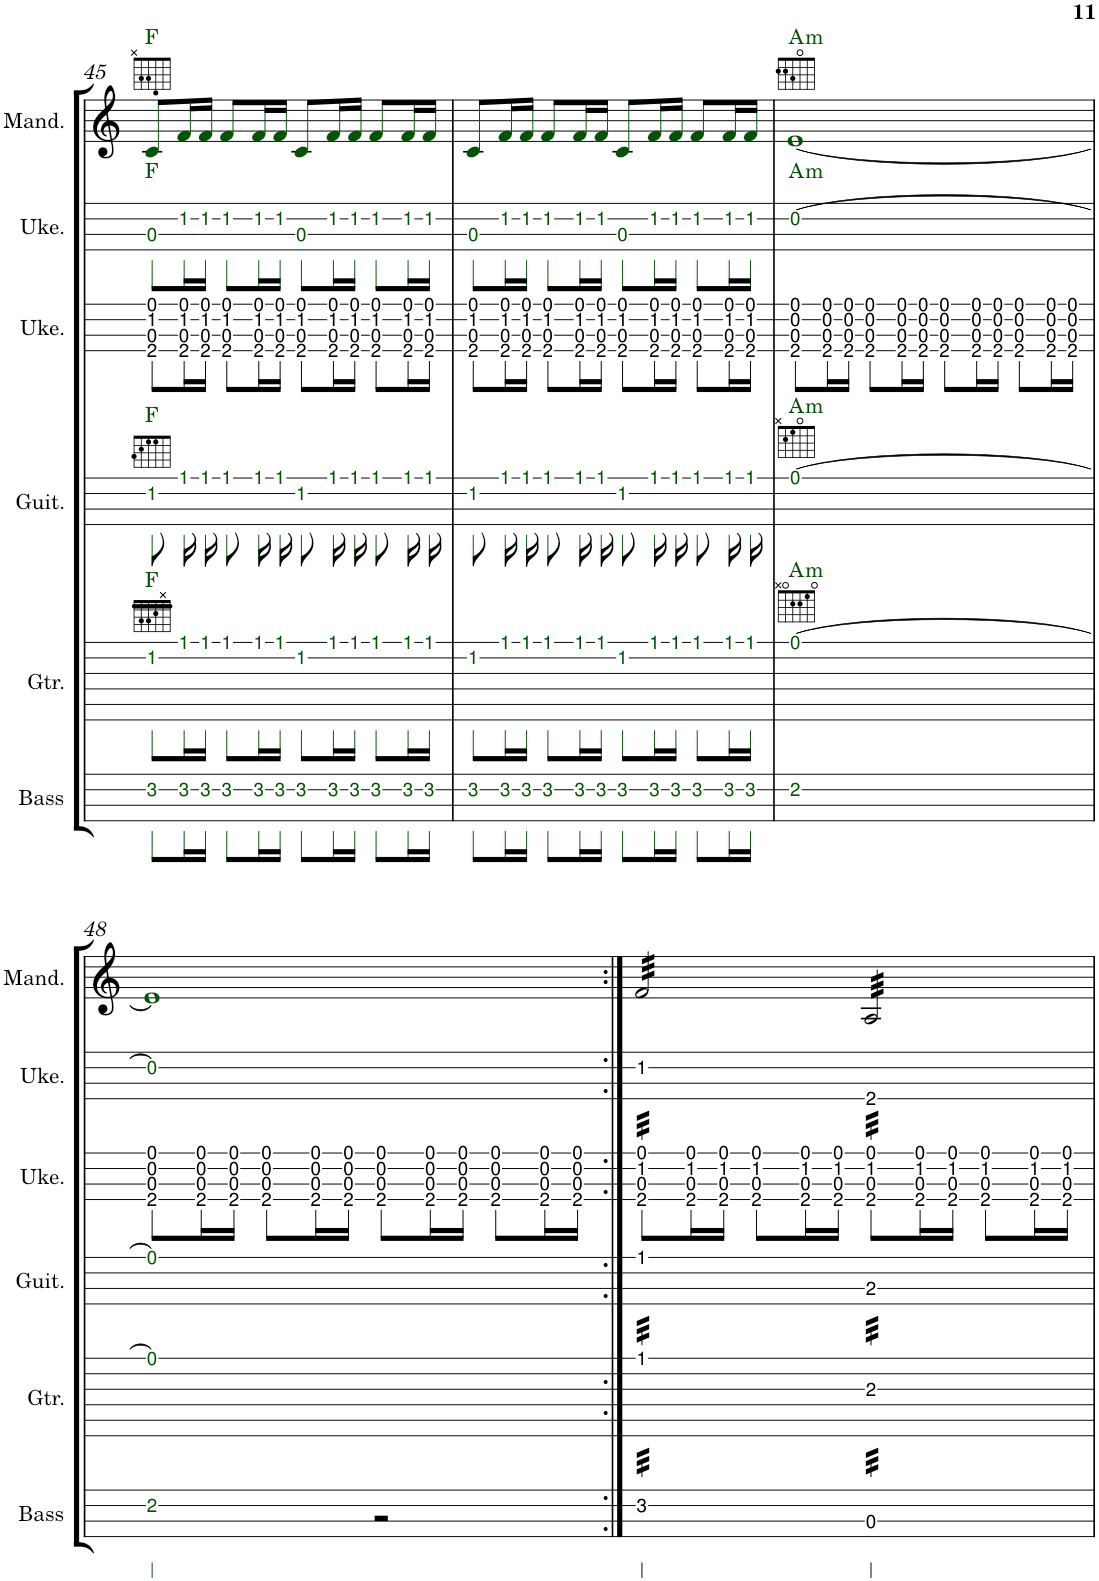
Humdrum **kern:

**kern	**kern	**harte	**kern	**harte	**kern	**kern	**harte	**kern	**harte
*part6	*part5	*part5	*part4	*part4	*part3	*part2	*part2	*part1	*part1
*staff6	*staff5	*	*staff4	*	*staff3	*staff2	*	*staff1	*
*I"Bass Guitar	*I"Guitar	*	*I"Baritone	*	*I"Ukulele	*I"Ukulele	*	*I"Mandolin	*
*I'Bass	*I'Gtr.	*	*	*	*I'Uke.	*I'Uke.	*	*I'Mand.	*
!!LO:PB:g=z
*	*	*	*	*	*	*	*	*clefG2	*
*k[]	*k[]	*	*k[]	*	*k[]	*k[]	*	*k[]	*
*M4/4	*M4/4	*	*M4/4	*	*M4/4	*M4/4	*	*M4/4	*
=45	=45	=45	=45	=45	=45	=45	=45	=45	=45
8FFi\L	8ci\L	F:maj	8ci\L	F:maj	8A\ 8c\ 8f\ 8a\L	8ci\L	F:maj	8ci/L	F:maj
16FFi\L	16fi\L	.	16fi\L	.	16A\ 16c\ 16f\ 16a\L	16fi\L	.	16fi/L	.
16FFi\JJ	16fi\JJ	.	16fi\JJ	.	16A\ 16c\ 16f\ 16a\JJ	16fi\JJ	.	16fi/JJ	.
8FFi\L	8fi\L	.	8fi\L	.	8A\ 8c\ 8f\ 8a\L	8fi\L	.	8fi/L	.
16FFi\L	16fi\L	.	16fi\L	.	16A\ 16c\ 16f\ 16a\L	16fi\L	.	16fi/L	.
16FFi\JJ	16fi\JJ	.	16fi\JJ	.	16A\ 16c\ 16f\ 16a\JJ	16fi\JJ	.	16fi/JJ	.
8FFi\L	8ci\L	.	8ci\L	.	8A\ 8c\ 8f\ 8a\L	8ci\L	.	8ci/L	.
16FFi\L	16fi\L	.	16fi\L	.	16A\ 16c\ 16f\ 16a\L	16fi\L	.	16fi/L	.
16FFi\JJ	16fi\JJ	.	16fi\JJ	.	16A\ 16c\ 16f\ 16a\JJ	16fi\JJ	.	16fi/JJ	.
8FFi\L	8fi\L	.	8fi\L	.	8A\ 8c\ 8f\ 8a\L	8fi\L	.	8fi/L	.
16FFi\L	16fi\L	.	16fi\L	.	16A\ 16c\ 16f\ 16a\L	16fi\L	.	16fi/L	.
16FFi\JJ	16fi\JJ	.	16fi\JJ	.	16A\ 16c\ 16f\ 16a\JJ	16fi\JJ	.	16fi/JJ	.
=46	=46	=46	=46	=46	=46	=46	=46	=46	=46
8FFi\L	8ci\L	.	8ci\L	.	8A\ 8c\ 8f\ 8a\L	8ci\L	.	8ci/L	.
16FFi\L	16fi\L	.	16fi\L	.	16A\ 16c\ 16f\ 16a\L	16fi\L	.	16fi/L	.
16FFi\JJ	16fi\JJ	.	16fi\JJ	.	16A\ 16c\ 16f\ 16a\JJ	16fi\JJ	.	16fi/JJ	.
8FFi\L	8fi\L	.	8fi\L	.	8A\ 8c\ 8f\ 8a\L	8fi\L	.	8fi/L	.
16FFi\L	16fi\L	.	16fi\L	.	16A\ 16c\ 16f\ 16a\L	16fi\L	.	16fi/L	.
16FFi\JJ	16fi\JJ	.	16fi\JJ	.	16A\ 16c\ 16f\ 16a\JJ	16fi\JJ	.	16fi/JJ	.
8FFi\L	8ci\L	.	8ci\L	.	8A\ 8c\ 8f\ 8a\L	8ci\L	.	8ci/L	.
16FFi\L	16fi\L	.	16fi\L	.	16A\ 16c\ 16f\ 16a\L	16fi\L	.	16fi/L	.
16FFi\JJ	16fi\JJ	.	16fi\JJ	.	16A\ 16c\ 16f\ 16a\JJ	16fi\JJ	.	16fi/JJ	.
8FFi\L	8fi\L	.	8fi\L	.	8A\ 8c\ 8f\ 8a\L	8fi\L	.	8fi/L	.
16FFi\L	16fi\L	.	16fi\L	.	16A\ 16c\ 16f\ 16a\L	16fi\L	.	16fi/L	.
16FFi\JJ	16fi\JJ	.	16fi\JJ	.	16A\ 16c\ 16f\ 16a\JJ	16fi\JJ	.	16fi/JJ	.
=47	=47	=47	=47	=47	=47	=47	=47	=47	=47
!	!	!LO:H:kt=m	!	!LO:H:kt=m	!	!	!LO:H:kt=m	!	!LO:H:kt=m
1EEi	[1ei	A:min	[1ei	A:min	8A\ 8c\ 8e\ 8a\L	[1ei	A:min	[1ei	A:min
.	.	.	.	.	16A\ 16c\ 16e\ 16a\L	.	.	.	.
.	.	.	.	.	16A\ 16c\ 16e\ 16a\JJ	.	.	.	.
.	.	.	.	.	8A\ 8c\ 8e\ 8a\L	.	.	.	.
.	.	.	.	.	16A\ 16c\ 16e\ 16a\L	.	.	.	.
.	.	.	.	.	16A\ 16c\ 16e\ 16a\JJ	.	.	.	.
.	.	.	.	.	8A\ 8c\ 8e\ 8a\L	.	.	.	.
.	.	.	.	.	16A\ 16c\ 16e\ 16a\L	.	.	.	.
.	.	.	.	.	16A\ 16c\ 16e\ 16a\JJ	.	.	.	.
.	.	.	.	.	8A\ 8c\ 8e\ 8a\L	.	.	.	.
.	.	.	.	.	16A\ 16c\ 16e\ 16a\L	.	.	.	.
.	.	.	.	.	16A\ 16c\ 16e\ 16a\JJ	.	.	.	.
!!LO:LB:g=z
=48	=48	=48	=48	=48	=48	=48	=48	=48	=48
2EEi\	1ei]	.	1ei]	.	8A\ 8c\ 8e\ 8a\L	1ei]	.	1ei]	.
.	.	.	.	.	16A\ 16c\ 16e\ 16a\L	.	.	.	.
.	.	.	.	.	16A\ 16c\ 16e\ 16a\JJ	.	.	.	.
.	.	.	.	.	8A\ 8c\ 8e\ 8a\L	.	.	.	.
.	.	.	.	.	16A\ 16c\ 16e\ 16a\L	.	.	.	.
.	.	.	.	.	16A\ 16c\ 16e\ 16a\JJ	.	.	.	.
2r	.	.	.	.	8A\ 8c\ 8e\ 8a\L	.	.	.	.
.	.	.	.	.	16A\ 16c\ 16e\ 16a\L	.	.	.	.
.	.	.	.	.	16A\ 16c\ 16e\ 16a\JJ	.	.	.	.
.	.	.	.	.	8A\ 8c\ 8e\ 8a\L	.	.	.	.
.	.	.	.	.	16A\ 16c\ 16e\ 16a\L	.	.	.	.
.	.	.	.	.	16A\ 16c\ 16e\ 16a\JJ	.	.	.	.
=49:|!	=49:|!	=49:|!	=49:|!	=49:|!	=49:|!	=49:|!	=49:|!	=49:|!	=49:|!
*	*tremolo	*	*	*	*	*	*	*	*
*	*	*	*tremolo	*	*	*	*	*	*
*	*	*	*	*	*	*tremolo	*	*	*
*	*	*	*	*	*	*	*	*tremolo	*
2FF\	32f\LLL	.	32f\LLL	.	8A\ 8c\ 8f\ 8a\L	32f\LLL	.	32f/LLL	.
.	32f\	.	32f\	.	.	32f\	.	32f/	.
.	32f\	.	32f\	.	.	32f\	.	32f/	.
.	32f\	.	32f\	.	.	32f\	.	32f/	.
.	32f\	.	32f\	.	16A\ 16c\ 16f\ 16a\L	32f\	.	32f/	.
.	32f\	.	32f\	.	.	32f\	.	32f/	.
.	32f\	.	32f\	.	16A\ 16c\ 16f\ 16a\JJ	32f\	.	32f/	.
.	32f\	.	32f\	.	.	32f\	.	32f/	.
.	32f\	.	32f\	.	8A\ 8c\ 8f\ 8a\L	32f\	.	32f/	.
.	32f\	.	32f\	.	.	32f\	.	32f/	.
.	32f\	.	32f\	.	.	32f\	.	32f/	.
.	32f\	.	32f\	.	.	32f\	.	32f/	.
.	32f\	.	32f\	.	16A\ 16c\ 16f\ 16a\L	32f\	.	32f/	.
.	32f\	.	32f\	.	.	32f\	.	32f/	.
.	32f\	.	32f\	.	16A\ 16c\ 16f\ 16a\JJ	32f\	.	32f/	.
.	32f\JJJ	.	32f\JJJ	.	.	32f\JJJ	.	32f/JJJ	.
2AAA\	32A\LLL	.	32A\LLL	.	8A\ 8c\ 8f\ 8a\L	32A\LLL	.	32A/LLL	.
.	32A\	.	32A\	.	.	32A\	.	32A/	.
.	32A\	.	32A\	.	.	32A\	.	32A/	.
.	32A\	.	32A\	.	.	32A\	.	32A/	.
.	32A\	.	32A\	.	16A\ 16c\ 16f\ 16a\L	32A\	.	32A/	.
.	32A\	.	32A\	.	.	32A\	.	32A/	.
.	32A\	.	32A\	.	16A\ 16c\ 16f\ 16a\JJ	32A\	.	32A/	.
.	32A\	.	32A\	.	.	32A\	.	32A/	.
.	32A\	.	32A\	.	8A\ 8c\ 8f\ 8a\L	32A\	.	32A/	.
.	32A\	.	32A\	.	.	32A\	.	32A/	.
.	32A\	.	32A\	.	.	32A\	.	32A/	.
.	32A\	.	32A\	.	.	32A\	.	32A/	.
.	32A\	.	32A\	.	16A\ 16c\ 16f\ 16a\L	32A\	.	32A/	.
.	32A\	.	32A\	.	.	32A\	.	32A/	.
.	32A\	.	32A\	.	16A\ 16c\ 16f\ 16a\JJ	32A\	.	32A/	.
.	32A\JJJ	.	32A\JJJ	.	.	32A\JJJ	.	32A/JJJ	.
*	*	*	*	*	*	*	*	*Xtremolo	*
*	*	*	*	*	*	*Xtremolo	*	*	*
*	*	*	*Xtremolo	*	*	*	*	*	*
*	*Xtremolo	*	*	*	*	*	*	*	*
=	=	=	=	=	=	=	=	=	=
*-	*-	*-	*-	*-	*-	*-	*-	*-	*-
